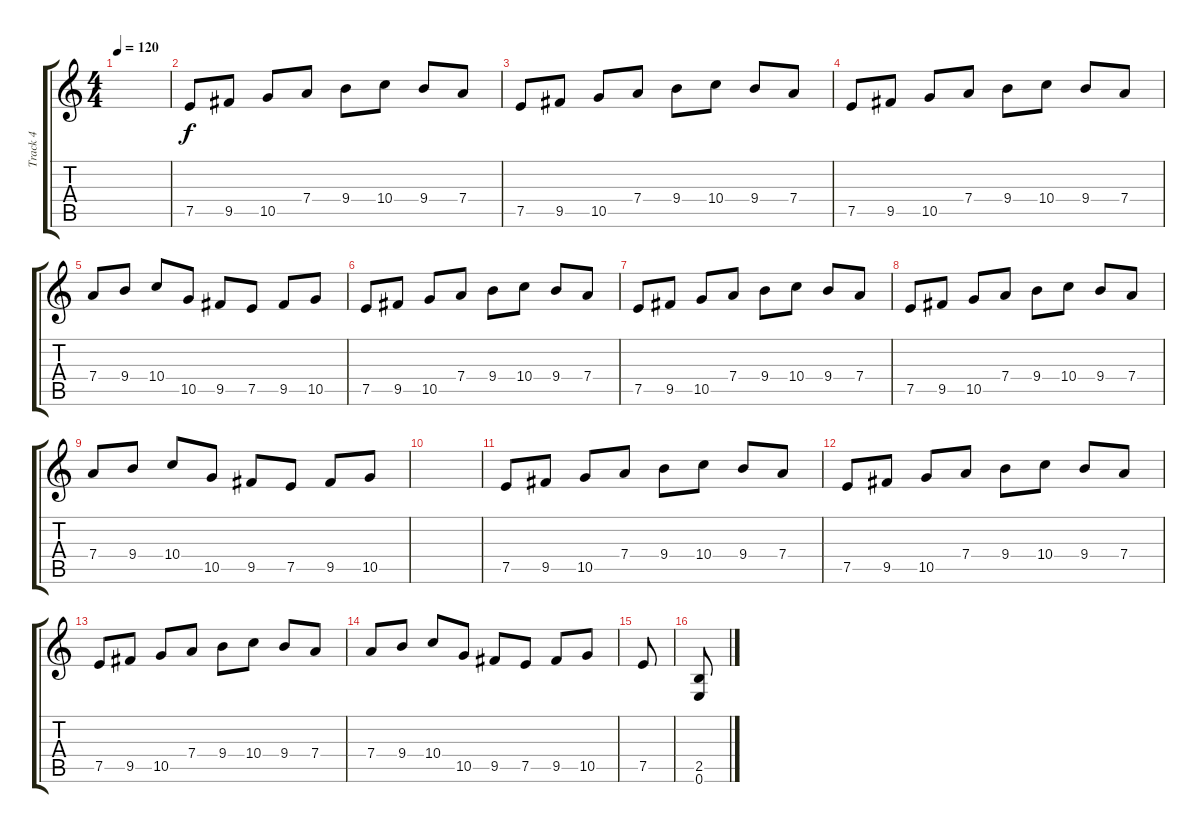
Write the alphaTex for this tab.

\track ("Track 4" "Track 4") {instrument distortionguitar}
\staff {score tabs}
\tuning (E4 B3 G3 D3 A2 E2) {hide}
\ts (4 4)
\tempo 120
\clef g2
\ks c
|
7.5.8 9.5.8 10.5.8 7.4.8 9.4.8 10.4.8 9.4.8 7.4.8 |
7.5.8 9.5.8 10.5.8 7.4.8 9.4.8 10.4.8 9.4.8 7.4.8 |
7.5.8 9.5.8 10.5.8 7.4.8 9.4.8 10.4.8 9.4.8 7.4.8 |
7.4.8 9.4.8 10.4.8 10.5.8 9.5.8 7.5.8 9.5.8 10.5.8 |
7.5.8 9.5.8 10.5.8 7.4.8 9.4.8 10.4.8 9.4.8 7.4.8 |
7.5.8 9.5.8 10.5.8 7.4.8 9.4.8 10.4.8 9.4.8 7.4.8 |
7.5.8 9.5.8 10.5.8 7.4.8 9.4.8 10.4.8 9.4.8 7.4.8 |
7.4.8 9.4.8 10.4.8 10.5.8 9.5.8 7.5.8 9.5.8 10.5.8 |
|
7.5.8 9.5.8 10.5.8 7.4.8 9.4.8 10.4.8 9.4.8 7.4.8 |
7.5.8 9.5.8 10.5.8 7.4.8 9.4.8 10.4.8 9.4.8 7.4.8 |
7.5.8 9.5.8 10.5.8 7.4.8 9.4.8 10.4.8 9.4.8 7.4.8 |
7.4.8 9.4.8 10.4.8 10.5.8 9.5.8 7.5.8 9.5.8 10.5.8 |
7.5.8 |
(2.5 0.6).8
